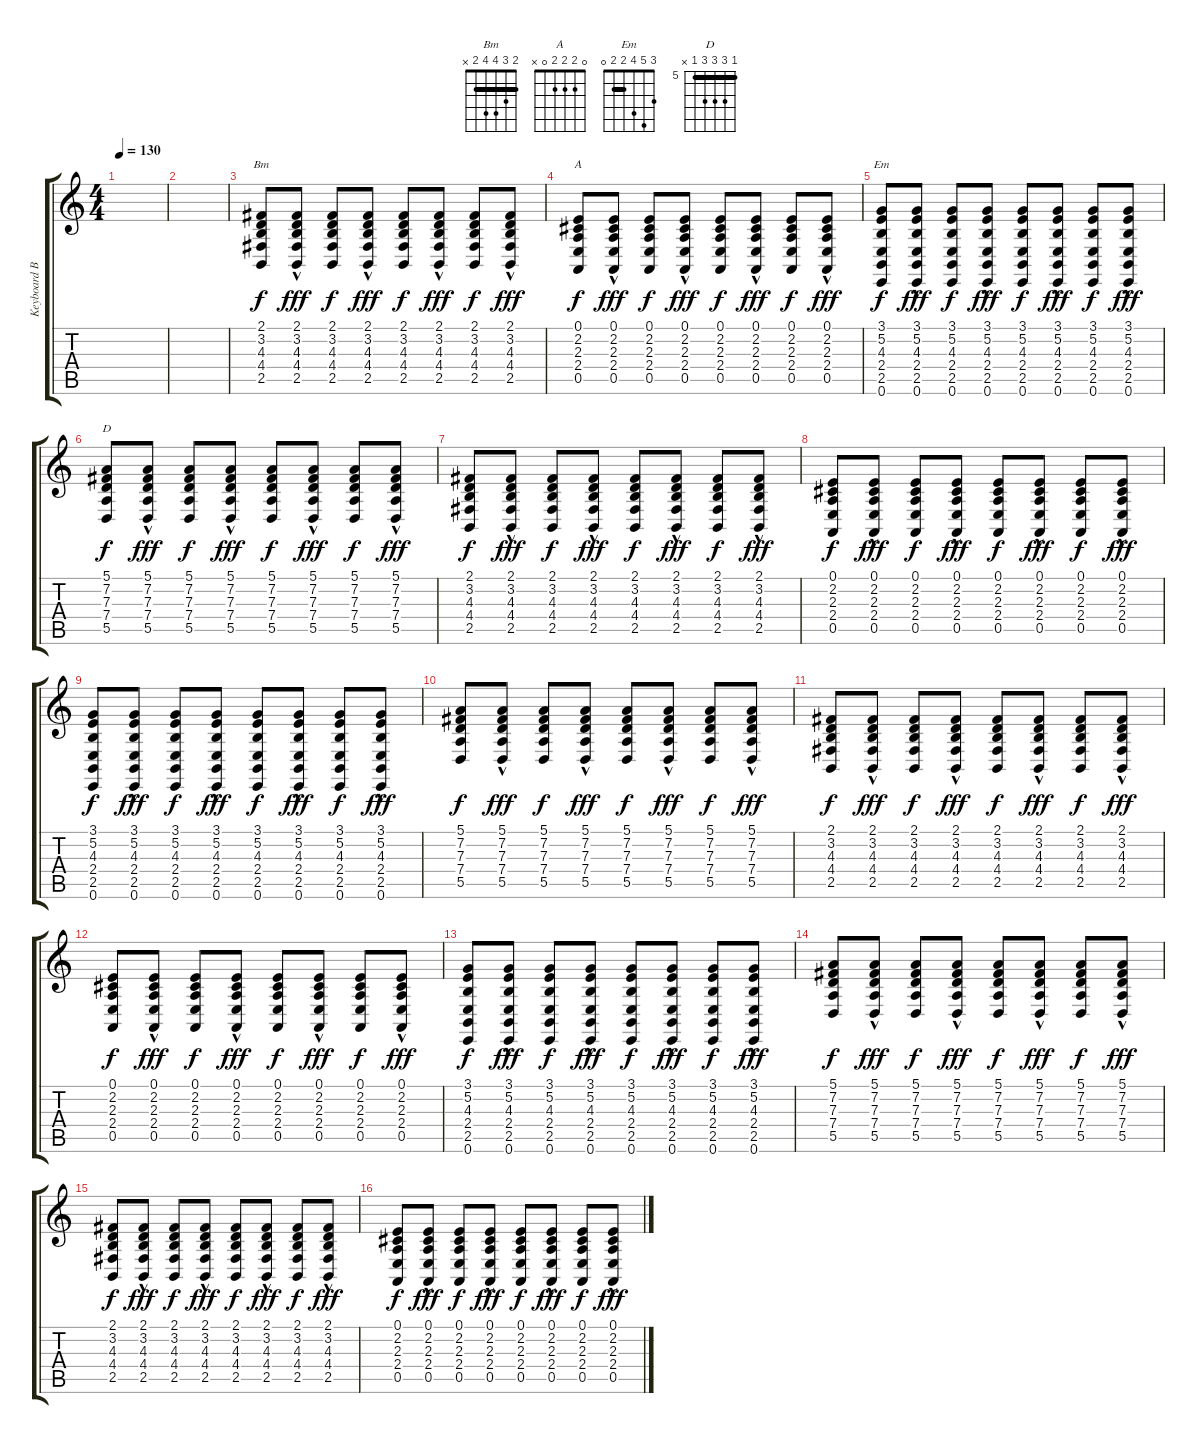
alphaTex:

\track ("Keyboard Back" "Keyboard B") {instrument fx6goblins}
\staff {score tabs}
\tuning (E4 B3 G3 D3 A2 E2) {hide}
\chord ("Bm" 2 3 4 4 2 x) {barre 2}
\chord ("A" 0 2 2 2 0 x)
\chord ("Em" 3 5 4 2 2 0) {barre 2}
\chord ("D" 5 7 7 7 5 x) {firstfret 5 barre 5}
\ts (4 4)
\tempo 130
\clef g2
\ks c
|
|
(2.1 3.2 4.3 4.4 2.5).8{ch "Bm" dy f} (2.1{hac} 3.2{hac} 4.3{hac} 4.4{hac} 2.5{hac}).8{dy fff} (2.1 3.2 4.3 4.4 2.5).8{dy f} (2.1{hac} 3.2{hac} 4.3{hac} 4.4{hac} 2.5{hac}).8{dy fff} (2.1 3.2 4.3 4.4 2.5).8{dy f} (2.1{hac} 3.2{hac} 4.3{hac} 4.4{hac} 2.5{hac}).8{dy fff} (2.1 3.2 4.3 4.4 2.5).8{dy f} (2.1{hac} 3.2{hac} 4.3{hac} 4.4{hac} 2.5{hac}).8{dy fff} |
(0.1 2.2 2.3 2.4 0.5).8{ch "A" dy f} (0.1{hac} 2.2{hac} 2.3{hac} 2.4{hac} 0.5{hac}).8{dy fff} (0.1 2.2 2.3 2.4 0.5).8{dy f} (0.1{hac} 2.2{hac} 2.3{hac} 2.4{hac} 0.5{hac}).8{dy fff} (0.1 2.2 2.3 2.4 0.5).8{dy f} (0.1{hac} 2.2{hac} 2.3{hac} 2.4{hac} 0.5{hac}).8{dy fff} (0.1 2.2 2.3 2.4 0.5).8{dy f} (0.1{hac} 2.2{hac} 2.3{hac} 2.4{hac} 0.5{hac}).8{dy fff} |
(3.1 5.2 4.3 2.4 2.5 0.6).8{ch "Em" dy f} (3.1{hac} 5.2{hac} 4.3{hac} 2.4{hac} 2.5{hac} 0.6{hac}).8{dy fff} (3.1 5.2 4.3 2.4 2.5 0.6).8{dy f} (3.1{hac} 5.2{hac} 4.3{hac} 2.4{hac} 2.5{hac} 0.6{hac}).8{dy fff} (3.1 5.2 4.3 2.4 2.5 0.6).8{dy f} (3.1{hac} 5.2{hac} 4.3{hac} 2.4{hac} 2.5{hac} 0.6{hac}).8{dy fff} (3.1 5.2 4.3 2.4 2.5 0.6).8{dy f} (3.1{hac} 5.2{hac} 4.3{hac} 2.4{hac} 2.5{hac} 0.6{hac}).8{dy fff} |
(5.1 7.2 7.3 7.4 5.5).8{ch "D" dy f} (5.1{hac} 7.2{hac} 7.3{hac} 7.4{hac} 5.5{hac}).8{dy fff} (5.1 7.2 7.3 7.4 5.5).8{dy f} (5.1{hac} 7.2{hac} 7.3{hac} 7.4{hac} 5.5{hac}).8{dy fff} (5.1 7.2 7.3 7.4 5.5).8{dy f} (5.1{hac} 7.2{hac} 7.3{hac} 7.4{hac} 5.5{hac}).8{dy fff} (5.1 7.2 7.3 7.4 5.5).8{dy f} (5.1{hac} 7.2{hac} 7.3{hac} 7.4{hac} 5.5{hac}).8{dy fff} |
(2.1 3.2 4.3 4.4 2.5).8{dy f} (2.1{hac} 3.2{hac} 4.3{hac} 4.4{hac} 2.5{hac}).8{dy fff} (2.1 3.2 4.3 4.4 2.5).8{dy f} (2.1{hac} 3.2{hac} 4.3{hac} 4.4{hac} 2.5{hac}).8{dy fff} (2.1 3.2 4.3 4.4 2.5).8{dy f} (2.1{hac} 3.2{hac} 4.3{hac} 4.4{hac} 2.5{hac}).8{dy fff} (2.1 3.2 4.3 4.4 2.5).8{dy f} (2.1{hac} 3.2{hac} 4.3{hac} 4.4{hac} 2.5{hac}).8{dy fff} |
(0.1 2.2 2.3 2.4 0.5).8{dy f} (0.1{hac} 2.2{hac} 2.3{hac} 2.4{hac} 0.5{hac}).8{dy fff} (0.1 2.2 2.3 2.4 0.5).8{dy f} (0.1{hac} 2.2{hac} 2.3{hac} 2.4{hac} 0.5{hac}).8{dy fff} (0.1 2.2 2.3 2.4 0.5).8{dy f} (0.1{hac} 2.2{hac} 2.3{hac} 2.4{hac} 0.5{hac}).8{dy fff} (0.1 2.2 2.3 2.4 0.5).8{dy f} (0.1{hac} 2.2{hac} 2.3{hac} 2.4{hac} 0.5{hac}).8{dy fff} |
(3.1 5.2 4.3 2.4 2.5 0.6).8{dy f} (3.1{hac} 5.2{hac} 4.3{hac} 2.4{hac} 2.5{hac} 0.6{hac}).8{dy fff} (3.1 5.2 4.3 2.4 2.5 0.6).8{dy f} (3.1{hac} 5.2{hac} 4.3{hac} 2.4{hac} 2.5{hac} 0.6{hac}).8{dy fff} (3.1 5.2 4.3 2.4 2.5 0.6).8{dy f} (3.1{hac} 5.2{hac} 4.3{hac} 2.4{hac} 2.5{hac} 0.6{hac}).8{dy fff} (3.1 5.2 4.3 2.4 2.5 0.6).8{dy f} (3.1{hac} 5.2{hac} 4.3{hac} 2.4{hac} 2.5{hac} 0.6{hac}).8{dy fff} |
(5.1 7.2 7.3 7.4 5.5).8{dy f} (5.1{hac} 7.2{hac} 7.3{hac} 7.4{hac} 5.5{hac}).8{dy fff} (5.1 7.2 7.3 7.4 5.5).8{dy f} (5.1{hac} 7.2{hac} 7.3{hac} 7.4{hac} 5.5{hac}).8{dy fff} (5.1 7.2 7.3 7.4 5.5).8{dy f} (5.1{hac} 7.2{hac} 7.3{hac} 7.4{hac} 5.5{hac}).8{dy fff} (5.1 7.2 7.3 7.4 5.5).8{dy f} (5.1{hac} 7.2{hac} 7.3{hac} 7.4{hac} 5.5{hac}).8{dy fff} |
(2.1 3.2 4.3 4.4 2.5).8{dy f} (2.1{hac} 3.2{hac} 4.3{hac} 4.4{hac} 2.5{hac}).8{dy fff} (2.1 3.2 4.3 4.4 2.5).8{dy f} (2.1{hac} 3.2{hac} 4.3{hac} 4.4{hac} 2.5{hac}).8{dy fff} (2.1 3.2 4.3 4.4 2.5).8{dy f} (2.1{hac} 3.2{hac} 4.3{hac} 4.4{hac} 2.5{hac}).8{dy fff} (2.1 3.2 4.3 4.4 2.5).8{dy f} (2.1{hac} 3.2{hac} 4.3{hac} 4.4{hac} 2.5{hac}).8{dy fff} |
(0.1 2.2 2.3 2.4 0.5).8{dy f} (0.1{hac} 2.2{hac} 2.3{hac} 2.4{hac} 0.5{hac}).8{dy fff} (0.1 2.2 2.3 2.4 0.5).8{dy f} (0.1{hac} 2.2{hac} 2.3{hac} 2.4{hac} 0.5{hac}).8{dy fff} (0.1 2.2 2.3 2.4 0.5).8{dy f} (0.1{hac} 2.2{hac} 2.3{hac} 2.4{hac} 0.5{hac}).8{dy fff} (0.1 2.2 2.3 2.4 0.5).8{dy f} (0.1{hac} 2.2{hac} 2.3{hac} 2.4{hac} 0.5{hac}).8{dy fff} |
(3.1 5.2 4.3 2.4 2.5 0.6).8{dy f} (3.1{hac} 5.2{hac} 4.3{hac} 2.4{hac} 2.5{hac} 0.6{hac}).8{dy fff} (3.1 5.2 4.3 2.4 2.5 0.6).8{dy f} (3.1{hac} 5.2{hac} 4.3{hac} 2.4{hac} 2.5{hac} 0.6{hac}).8{dy fff} (3.1 5.2 4.3 2.4 2.5 0.6).8{dy f} (3.1{hac} 5.2{hac} 4.3{hac} 2.4{hac} 2.5{hac} 0.6{hac}).8{dy fff} (3.1 5.2 4.3 2.4 2.5 0.6).8{dy f} (3.1{hac} 5.2{hac} 4.3{hac} 2.4{hac} 2.5{hac} 0.6{hac}).8{dy fff} |
(5.1 7.2 7.3 7.4 5.5).8{dy f} (5.1{hac} 7.2{hac} 7.3{hac} 7.4{hac} 5.5{hac}).8{dy fff} (5.1 7.2 7.3 7.4 5.5).8{dy f} (5.1{hac} 7.2{hac} 7.3{hac} 7.4{hac} 5.5{hac}).8{dy fff} (5.1 7.2 7.3 7.4 5.5).8{dy f} (5.1{hac} 7.2{hac} 7.3{hac} 7.4{hac} 5.5{hac}).8{dy fff} (5.1 7.2 7.3 7.4 5.5).8{dy f} (5.1{hac} 7.2{hac} 7.3{hac} 7.4{hac} 5.5{hac}).8{dy fff} |
(2.1 3.2 4.3 4.4 2.5).8{dy f} (2.1{hac} 3.2{hac} 4.3{hac} 4.4{hac} 2.5{hac}).8{dy fff} (2.1 3.2 4.3 4.4 2.5).8{dy f} (2.1{hac} 3.2{hac} 4.3{hac} 4.4{hac} 2.5{hac}).8{dy fff} (2.1 3.2 4.3 4.4 2.5).8{dy f} (2.1{hac} 3.2{hac} 4.3{hac} 4.4{hac} 2.5{hac}).8{dy fff} (2.1 3.2 4.3 4.4 2.5).8{dy f} (2.1{hac} 3.2{hac} 4.3{hac} 4.4{hac} 2.5{hac}).8{dy fff} |
(0.1 2.2 2.3 2.4 0.5).8{dy f} (0.1{hac} 2.2{hac} 2.3{hac} 2.4{hac} 0.5{hac}).8{dy fff} (0.1 2.2 2.3 2.4 0.5).8{dy f} (0.1{hac} 2.2{hac} 2.3{hac} 2.4{hac} 0.5{hac}).8{dy fff} (0.1 2.2 2.3 2.4 0.5).8{dy f} (0.1{hac} 2.2{hac} 2.3{hac} 2.4{hac} 0.5{hac}).8{dy fff} (0.1 2.2 2.3 2.4 0.5).8{dy f} (0.1{hac} 2.2{hac} 2.3{hac} 2.4{hac} 0.5{hac}).8{dy fff}
